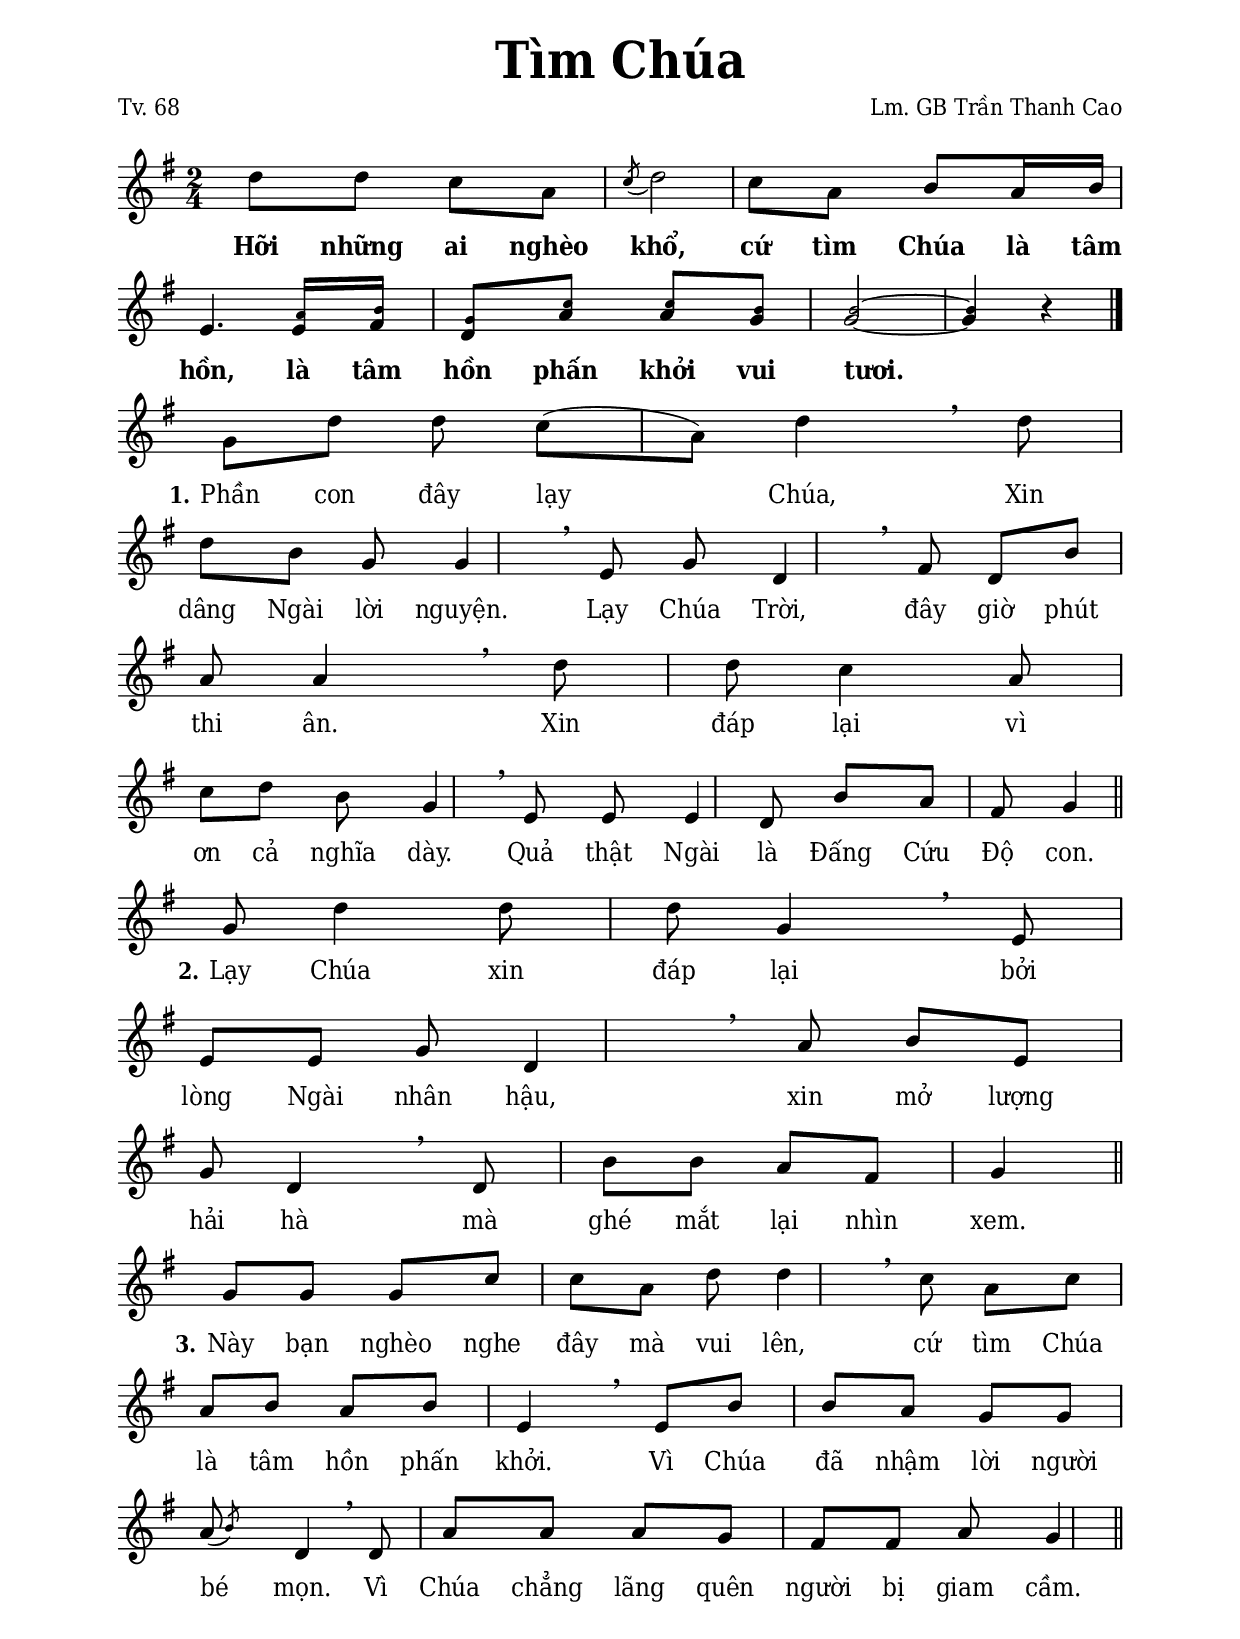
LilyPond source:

% Cài đặt chung
\version "2.22.1"
\include "english.ly"

\header {
  title = \markup { \fontsize #3 "Tìm Chúa" }
  poet = "Tv. 68"
  composer = "Lm. GB Trần Thanh Cao"
  arranger = " "
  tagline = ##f
}

% Nhạc điệp khúc
nhacDiepKhucSop = \relative c'' {
  <>^\markup { \halign #40 " " }
  d8 d c a |
  \acciaccatura c8 d2 |
  c8 a b a16 b |
  e,4. e16 fs |
  d8 a' a g |
  g2 ~ |
  g4 r \bar "|."
}

nhacDiepKhucBas = \relative c'' {
  \skip 2
  \skip 2
  \skip 2
  \skip 4. a16 b |
  g8 c c b |
  b2 ~ |
  b4 r
}

% Nhạc phiên khúc
nhacPhienKhucMot = \relative c'' {
  g8 d' d c ([a]) d4 \breathe
  d8 d b g g4 \breathe
  e8 g d4 \breathe
  fs8 d b' a a4 \breathe
  d8 d c4 a8 c d b g4 \breathe
  e8 e e4 d8 b' a fs g4 \bar "||"
}

nhacPhienKhucHai = \relative c'' {
  g8 d'4 d8 d g,4 \breathe
  e8 e e g d4 \breathe
  a'8 b e, g d4 \breathe
  d8 b' b a fs g4 \bar "||"
}

nhacPhienKhucBa = \relative c'' {
  #(define afterGraceFraction (cons 1 4))
  g8 g g c c a d d4 \breathe
  c8 a c a b a b e,4 \breathe
  e8 b' b a g g \afterGrace a ({
    \override Flag.stroke-style = #"grace"
    \tweak font-size #-4 b)}
  \revert Flag.stroke-style
  d,4 \breathe
  d8 a' a a g fs fs a g4 \bar "||"
}

% Lời điệp khúc
loiDiepKhuc = \lyricmode {
  Hỡi những ai nghèo khổ,
  cứ tìm Chúa là tâm hồn,
  là tâm hồn phấn khởi vui tươi.
}

% Lời phiên khúc
loiPhienKhucMot = \lyricmode {
  \set stanza = #"1."
  Phần con đây lạy Chúa,
  Xin dâng Ngài lời nguyện.
  Lạy Chúa Trời, đây giờ phút thi ân.
  Xin đáp lại vì ơn cả nghĩa dày.
  Quả thật Ngài là Đấng Cứu Độ con.
}

loiPhienKhucHai = \lyricmode {
  \set stanza = #"2."
  Lạy Chúa xin đáp lại bởi lòng Ngài nhân hậu,
  xin mở lượng hải hà mà ghé mắt lại nhìn xem.
}

loiPhienKhucBa = \lyricmode {
  \set stanza = #"3."
  Này bạn nghèo nghe đây mà vui lên,
  cứ tìm Chúa là tâm hồn phấn khởi.
  Vì Chúa đã nhậm lời người bé mọn.
  Vì Chúa chẳng lãng quên người bị giam cầm.
}


% Dàn trang
\paper {
  #(set-paper-size "a4")
  top-margin = 20\mm
  bottom-margin = 10\mm
  left-margin = 20\mm
  right-margin = 20\mm
  indent = #0
  #(define fonts
    (make-pango-font-tree
      "Deja Vu Serif Condensed"
      "Deja Vu Serif Condensed"
      "Deja Vu Serif Condensed"
      (/ 20 20)))
  page-count = #1
  system-system-spacing = #'((basic-distance . 12)
                             (minimum-distance . 12.5)
                             (padding . 1))
  score-system-spacing = #'((basic-distance . 12)
                             (minimum-distance . 12.5)
                             (padding . 1))
}

% Thiết lập tông và nhịp
TongNhip = { \key g \major \time 2/4 }

% Đổi kích thước nốt cho bè phụ
notBePhu =
#(define-music-function (font-size music) (number? ly:music?)
   (for-some-music
     (lambda (m)
       (if (music-is-of-type? m 'rhythmic-event)
           (begin
             (set! (ly:music-property m 'tweaks)
                   (cons `(font-size . ,font-size)
                         (ly:music-property m 'tweaks)))
             #t)
           #f))
     music)
   music)

\score {
  \new ChoirStaff <<
    \new Staff = diepKhuc \with {
        \consists "Merge_rests_engraver"
        %\magnifyStaff #(magstep +1)
        printPartCombineTexts = ##f
      }
      <<
      \new Voice \TongNhip \partCombine 
        \notBePhu -3 { \nhacDiepKhucBas }
        \nhacDiepKhucSop
      \new NullVoice = nhacThamChieu \nhacDiepKhucSop
      \new Lyrics \with {
          \override VerticalAxisGroup.
            nonstaff-relatedstaff-spacing.padding = #1.5
          \override VerticalAxisGroup.
            nonstaff-unrelatedstaff-spacing.padding = #1
        }
        \lyricsto nhacThamChieu \loiDiepKhuc
      >>
  >>
  \layout {
    \override Lyrics.LyricText.font-series = #'bold
    %\override Lyrics.LyricText.font-size = #+2
    \override Lyrics.LyricSpace.minimum-distance = #4
    \override Score.BarNumber.break-visibility = ##(#f #f #f)
    \override Score.SpacingSpanner.uniform-stretching = ##t
  }
}

\score {
  \new ChoirStaff <<
    \new Staff = phienKhuc \with {
        %\magnifyStaff #(magstep +1)
      }
      <<
      \new Voice = beSop {
        \key g \major \time 2/4 \nhacPhienKhucMot
      }
    >>
    \new Lyrics \with {
          \override VerticalAxisGroup.
            nonstaff-relatedstaff-spacing.padding = #1.2
          \override VerticalAxisGroup.
            nonstaff-unrelatedstaff-spacing.padding = #1
        }
        \lyricsto beSop \loiPhienKhucMot
  >>
  \layout {
    \override Staff.TimeSignature.transparent = ##t
    %\override Lyrics.LyricText.font-size = #+2
    \override Lyrics.LyricSpace.minimum-distance = #3
    \override Score.BarNumber.break-visibility = ##(#f #f #f)
    \override Score.SpacingSpanner.uniform-stretching = ##t
    \set Score.barAlways = ##t
    \set Score.defaultBarType = ""
  } 
}

\score {
  \new ChoirStaff <<
    \new Staff = phienKhuc \with {
        %\magnifyStaff #(magstep +1)
      }
      <<
      \new Voice = beSop {
        \key g \major \time 2/4 \nhacPhienKhucHai
      }
    >>
    \new Lyrics \with {
          \override VerticalAxisGroup.
            nonstaff-relatedstaff-spacing.padding = #1.2
          \override VerticalAxisGroup.
            nonstaff-unrelatedstaff-spacing.padding = #1
        }
        \lyricsto beSop \loiPhienKhucHai
  >>
  \layout {
    \override Staff.TimeSignature.transparent = ##t
    %\override Lyrics.LyricText.font-size = #+2
    \override Lyrics.LyricSpace.minimum-distance = #3.5
    \override Score.BarNumber.break-visibility = ##(#f #f #f)
    \override Score.SpacingSpanner.uniform-stretching = ##t
    \set Score.barAlways = ##t
    \set Score.defaultBarType = ""
  } 
}

\score {
  \new ChoirStaff <<
    \new Staff = phienKhuc \with {
        %\magnifyStaff #(magstep +1)
      }
      <<
      \new Voice = beSop {
        \key g \major \time 2/4 \nhacPhienKhucBa
      }
    >>
    \new Lyrics \with {
          \override VerticalAxisGroup.
            nonstaff-relatedstaff-spacing.padding = #1.5
          \override VerticalAxisGroup.
            nonstaff-unrelatedstaff-spacing.padding = #1
        }
        \lyricsto beSop \loiPhienKhucBa
  >>
  \layout {
    \override Staff.TimeSignature.transparent = ##t
    %\override Lyrics.LyricText.font-size = #+2
    \override Lyrics.LyricSpace.minimum-distance = #3
    \override Score.BarNumber.break-visibility = ##(#f #f #f)
    \override Score.SpacingSpanner.uniform-stretching = ##t
    \set Score.barAlways = ##t
    \set Score.defaultBarType = ""
  } 
}
